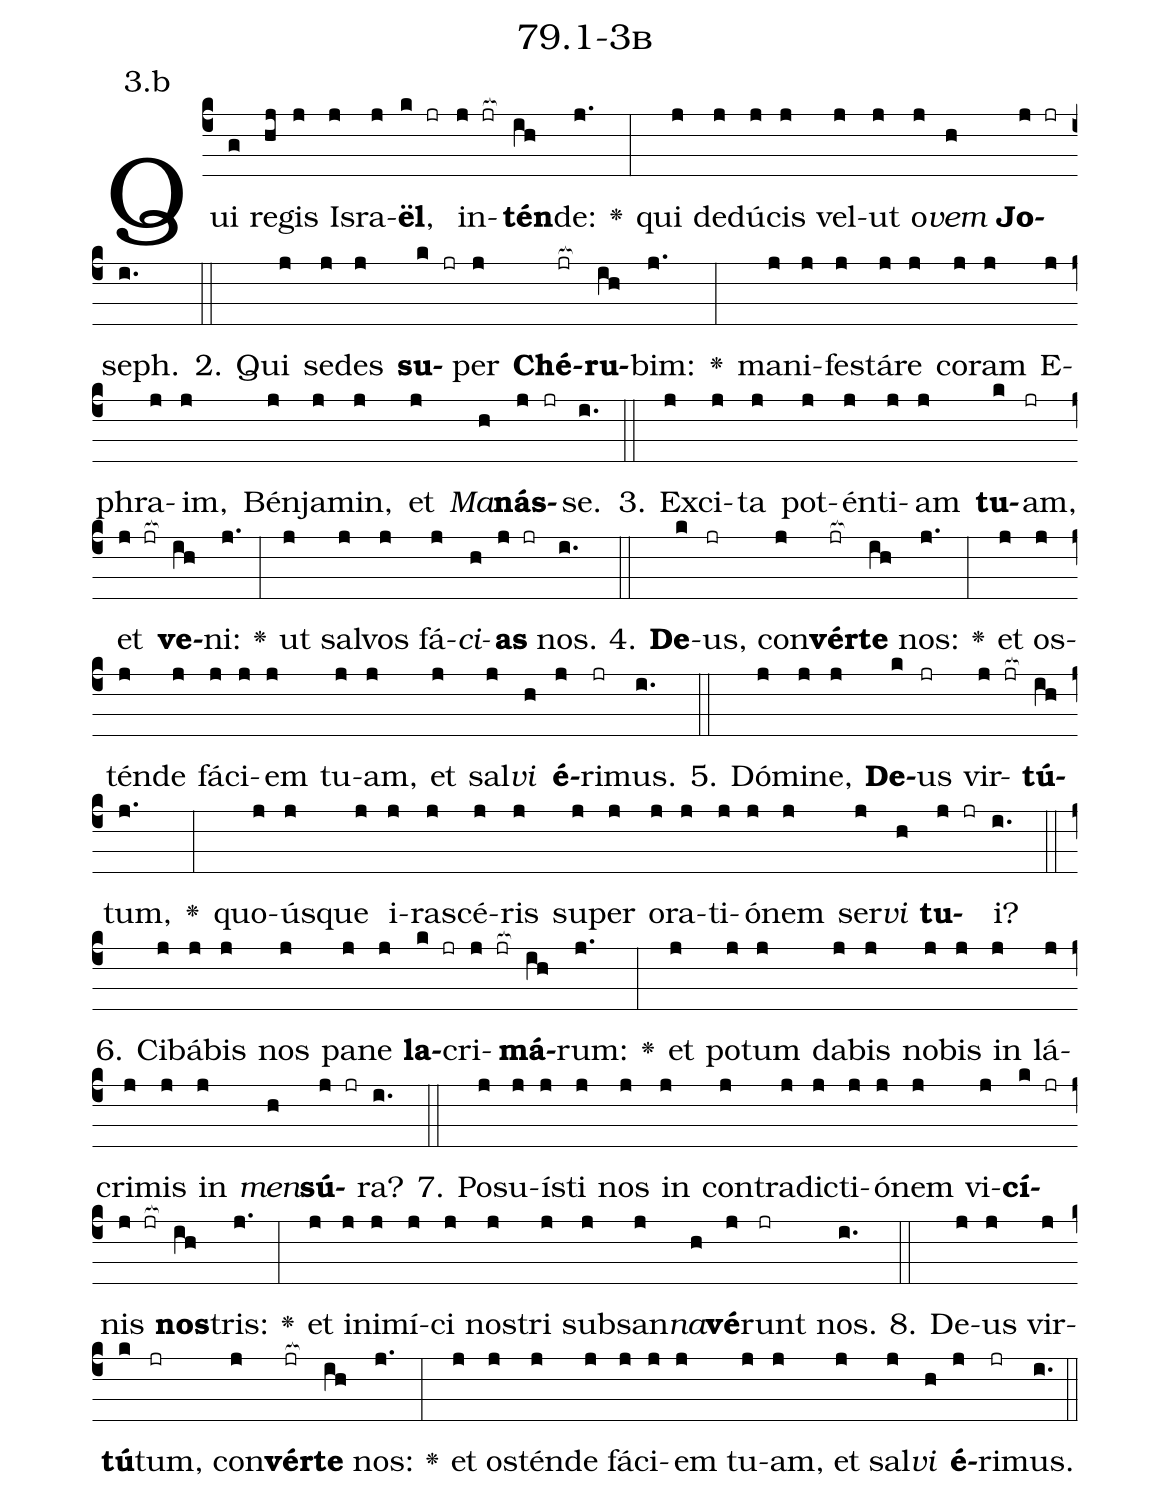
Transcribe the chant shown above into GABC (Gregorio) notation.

name: 79.1-3b;
annotation: 3.b;
%%
(c4)Qui(g) re(hj)gis(j) Is(j)ra(j)<b>ël</b>,(k jr) in(j jr[ocb:1{])<b>tén</b>(ih[ocb:0}])de:(j.) <v>\greheightstar</v>(:) qui(j) de(j)dú(j)cis(j) vel(j)ut(j) o(j)<i>vem</i>(h) <b>Jo</b>(j jr)seph.(i.) (::)
2. Qui(j) se(j)des(j) <b>su</b>(k jr)per(j) <b>Ché</b>(jr[ocb:1{])<b>ru</b>(ih[ocb:0}])bim:(j.) <v>\greheightstar</v>(:) ma(j)ni(j)fes(j)tá(j)re(j) co(j)ram(j) E(j)phra(j)im,(j) Bén(j)ja(j)min,(j) et(j) <i>Ma</i>(h)<b>nás</b>(j jr)se.(i.) (::)
3. Ex(j)ci(j)ta(j) pot(j)én(j)ti(j)am(j) <b>tu</b>(k)am,(jr) et(j jr[ocb:1{]) <b>ve</b>(ih[ocb:0}])ni:(j.) <v>\greheightstar</v>(:) ut(j) sal(j)vos(j) fá(j)<i>ci</i>(h)<b>as</b>(j jr) nos.(i.) (::)
4. <b>De</b>(k)us,(jr) con(j)<b>vér</b>(jr[ocb:1{])<b>te</b>(ih[ocb:0}]) nos:(j.) <v>\greheightstar</v>(:) et(j) os(j)tén(j)de(j) fá(j)ci(j)em(j) tu(j)am,(j) et(j) sal(j)<i>vi</i>(h) <b>é</b>(j)ri(jr)mus.(i.) (::)
5. Dó(j)mi(j)ne,(j) <b>De</b>(k)us(jr) vir(j jr[ocb:1{])<b>tú</b>(ih[ocb:0}])tum,(j.) <v>\greheightstar</v>(:) quo(j)ús(j)que(j) i(j)ra(j)scé(j)ris(j) su(j)per(j) o(j)ra(j)ti(j)ó(j)nem(j) ser(j)<i>vi</i>(h) <b>tu</b>(j jr)i?(i.) (::)
6. Ci(j)bá(j)bis(j) nos(j) pa(j)ne(j) <b>la</b>(k jr)cri(j jr[ocb:1{])<b>má</b>(ih[ocb:0}])rum:(j.) <v>\greheightstar</v>(:) et(j) po(j)tum(j) da(j)bis(j) no(j)bis(j) in(j) lá(j)cri(j)mis(j) in(j) <i>men</i>(h)<b>sú</b>(j jr)ra?(i.) (::)
7. Po(j)su(j)ís(j)ti(j) nos(j) in(j) con(j)tra(j)dic(j)ti(j)ó(j)nem(j) vi(j)<b>cí</b>(k jr)nis(j jr[ocb:1{]) <b>nos</b>(ih[ocb:0}])tris:(j.) <v>\greheightstar</v>(:) et(j) in(j)i(j)mí(j)ci(j) nos(j)tri(j) sub(j)san(j)<i>na</i>(h)<b>vé</b>(j)runt(jr) nos.(i.) (::)
8. De(j)us(j) vir(j)<b>tú</b>(k)tum,(jr) con(j)<b>vér</b>(jr[ocb:1{])<b>te</b>(ih[ocb:0}]) nos:(j.) <v>\greheightstar</v>(:) et(j) os(j)tén(j)de(j) fá(j)ci(j)em(j) tu(j)am,(j) et(j) sal(j)<i>vi</i>(h) <b>é</b>(j)ri(jr)mus.(i.) (::)
